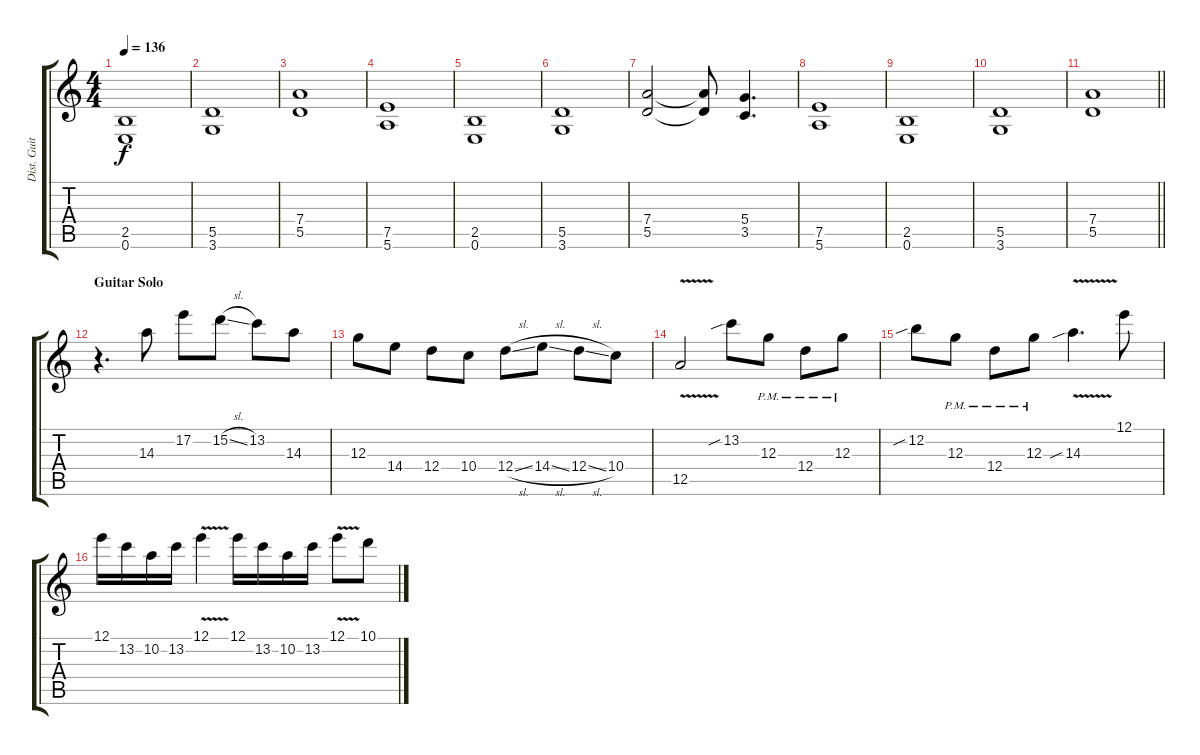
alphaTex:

\track ("Dist. Guitar" "Dist. Guit") {instrument overdrivenguitar}
\staff {score tabs}
\tuning (E4 B3 G3 D3 A2 E2) {hide}
\ts (4 4)
\tempo 136
\clef g2
\ks c
(2.5 0.6).1{dy f} |
(5.5 3.6).1 |
(7.4 5.5).1 |
(7.5 5.6).1 |
(2.5 0.6).1 |
(5.5 3.6).1 |
(7.4 5.5).2 (7.4{t} 5.5{t}).8 (5.4 3.5).4{d} |
(7.5 5.6).1 |
(2.5 0.6).1 |
(5.5 3.6).1 |
\barLineRight lightlight
(7.4 5.5).1 |
\section ("" "Guitar Solo")
r.4{d} 14.3.8 17.2.8 15.2{sl}.8 13.2.8 14.3.8 |
12.3.8 14.4.8 12.4.8 10.4.8 12.4{sl}.8 14.4{sl}.8 12.4{sl}.8 10.4.8 |
12.5{v}.2 13.2{sib}.8 12.3{pm}.8 12.4{pm}.8 12.3{pm}.8 |
12.2{sib}.8 12.3{pm}.8 12.4{pm}.8 12.3{pm}.8 14.3{v sib}.4{d} 12.1.8 |
12.1.16 13.2.16 10.2.16 13.2.16 12.1{v}.4 12.1.16 13.2.16 10.2.16 13.2.16 12.1{v}.8 10.1.8
